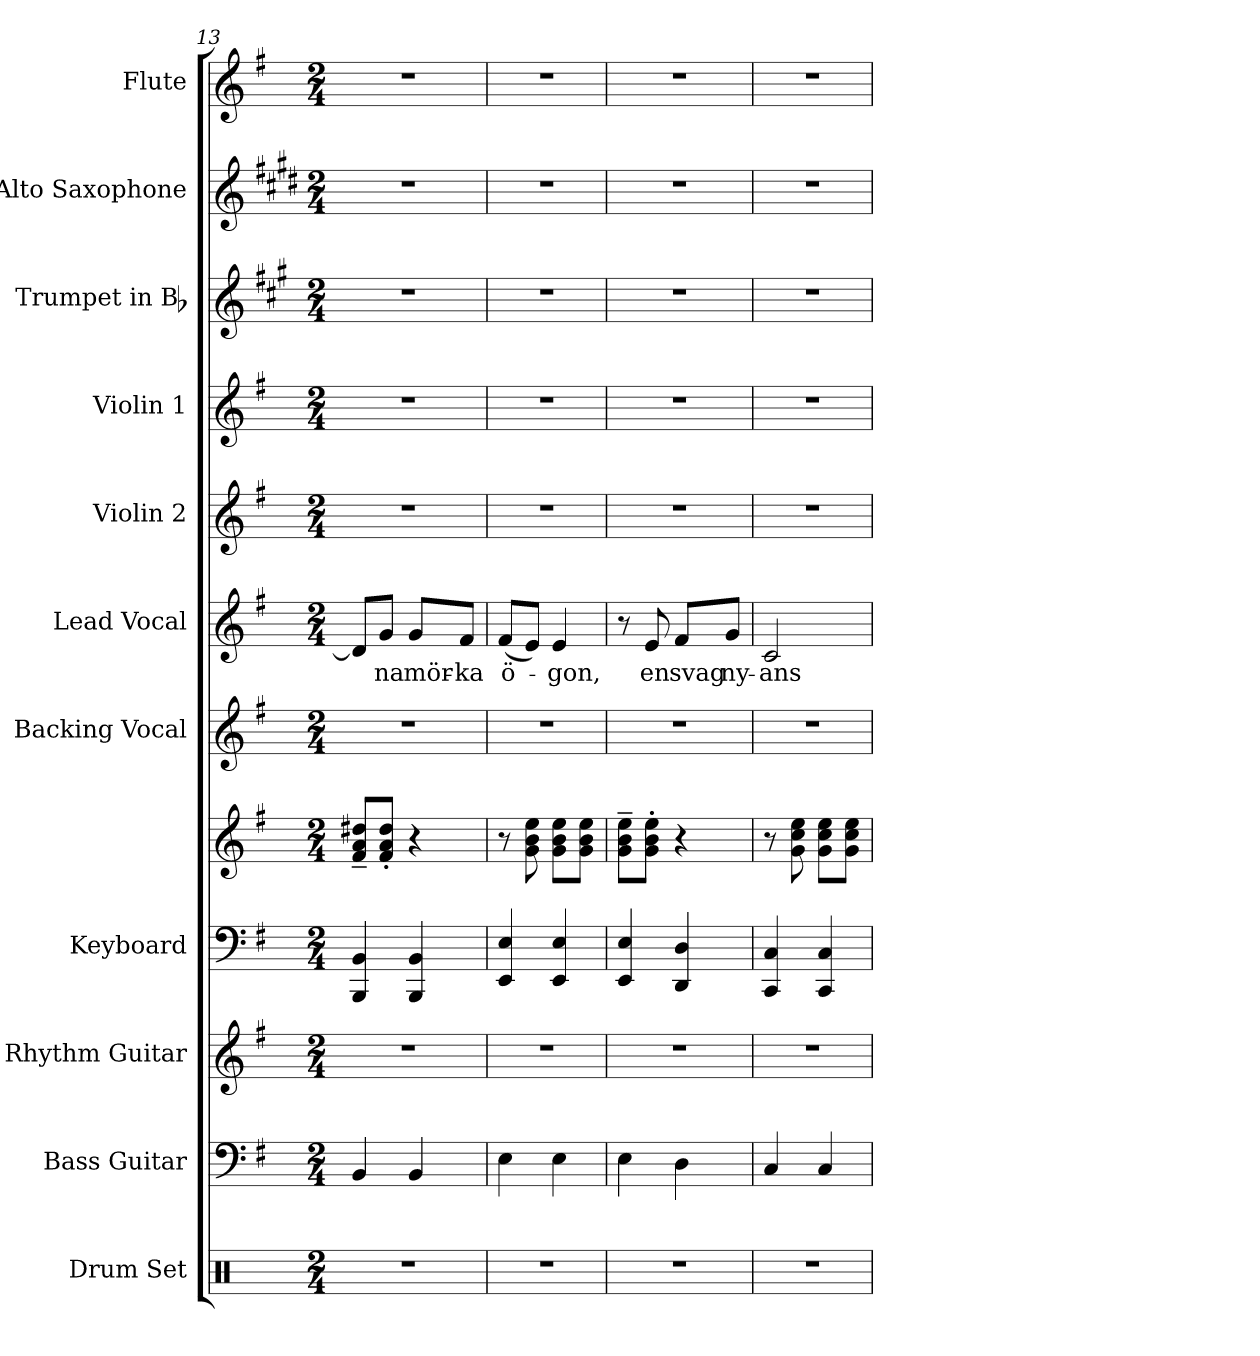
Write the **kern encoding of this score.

**kern	**kern	**kern	**kern	**kern	**kern	**kern	**text	**kern	**kern	**kern	**kern	**kern
*part11	*part10	*part9	*part8	*part8	*part7	*part6	*part6	*part5	*part4	*part3	*part2	*part1
*staff12	*staff11	*staff10	*staff9	*staff8	*staff7	*staff6	*staff6	*staff5	*staff4	*staff3	*staff2	*staff1
*I"Drum Set	*I"Bass Guitar	*I"Rhythm Guitar	*I"Keyboard	*	*I"Backing Vocal	*I"Lead Vocal	*	*I"Violin 2	*I"Violin 1	*I"Trumpet in Bb	*I"Alto Saxophone	*I"Flute
*I'Dr.	*I'Bass	*I'Rhy.	*I'Kbd.	*	*	*	*	*I'Vln. 2	*I'Vln. 1	*I'Tpt.	*I'Alto Sax.	*I'Fl.
*clefX	*clefF4	*clefG2	*clefF4	*clefG2	*clefG2	*clefG2	*	*clefG2	*clefG2	*clefG2	*clefG2	*clefG2
*	*ITrd7c12	*ITrd7c12	*	*	*	*	*	*	*	*ITrd1c2	*ITrd5c9	*
*k[]	*k[f#]	*k[f#]	*k[f#]	*k[f#]	*k[f#]	*k[f#]	*	*k[f#]	*k[f#]	*k[f#]	*k[f#]	*k[f#]
*C:	*G:	*G:	*G:	*G:	*G:	*G:	*	*G:	*G:	*G:	*G:	*G:
*M2/4	*M2/4	*M2/4	*M2/4	*M2/4	*M2/4	*M2/4	*	*M2/4	*M2/4	*M2/4	*M2/4	*M2/4
=13	=13	=13	=13	=13	=13	=13	=13	=13	=13	=13	=13	=13
!LO:N:vis=1	!	!LO:N:vis=1	!	!	!LO:N:vis=1	!	!	!LO:N:vis=1	!LO:N:vis=1	!LO:N:vis=1	!LO:N:vis=1	!LO:N:vis=1
2r	4BBBi/	2r	4BBBi/ 4BBi	8f#i/~ 8ai~ 8dd#Xi~L	2r	8di/L]	.	2r	2r	2r	2r	2r
!	!	!	!	!	!	!	!LO:LY:b:color=#000000	!	!	!	!	!
.	.	.	.	8f#i/' 8ai' 8dd#i'J	.	8gi/J	-na	.	.	.	.	.
!	!	!	!	!	!	!	!LO:LY:b:color=#000000	!	!	!	!	!
.	4BBBi/	.	4BBBi/ 4BBi	4r	.	8gi/L	mör-	.	.	.	.	.
!	!	!	!	!	!	!	!LO:LY:b:color=#000000	!	!	!	!	!
.	.	.	.	.	.	8f#i/J	-ka	.	.	.	.	.
=14	=14	=14	=14	=14	=14	=14	=14	=14	=14	=14	=14	=14
!LO:N:vis=1	!	!LO:N:vis=1	!	!	!LO:N:vis=1	!	!	!	!	!	!	!
!	!	!	!	!	!	!	!LO:LY:b:color=#000000	!LO:N:vis=1	!LO:N:vis=1	!LO:N:vis=1	!LO:N:vis=1	!LO:N:vis=1
2r	4EEi\	2r	4EEi/ 4Ei	8r	2r	(8f#i/L	ö-	2r	2r	2r	2r	2r
.	.	.	.	8gi\ 8bi 8eei	.	8ei/J)	.	.	.	.	.	.
!	!	!	!	!	!	!	!LO:LY:b:color=#000000	!	!	!	!	!
.	4EEi\	.	4EEi/ 4Ei	8gi\ 8bi 8eeiL	.	4ei/	-gon,	.	.	.	.	.
.	.	.	.	8gi\ 8bi 8eeiJ	.	.	.	.	.	.	.	.
!!LO:PB:g=z
=15	=15	=15	=15	=15	=15	=15	=15	=15	=15	=15	=15	=15
!LO:N:vis=1	!	!LO:N:vis=1	!	!	!LO:N:vis=1	!	!	!LO:N:vis=1	!LO:N:vis=1	!LO:N:vis=1	!LO:N:vis=1	!LO:N:vis=1
2r	4EEi\	2r	4EEi/ 4Ei	8gi\~ 8bi~ 8eei~L	2r	8r	.	2r	2r	2r	2r	2r
!	!	!	!	!	!	!	!LO:LY:b:color=#000000	!	!	!	!	!
.	.	.	.	8gi\' 8bi' 8eei'J	.	8ei/	en	.	.	.	.	.
!	!	!	!	!	!	!	!LO:LY:b:color=#000000	!	!	!	!	!
.	4DDi\	.	4DDi/ 4Di	4r	.	8f#i/L	svag	.	.	.	.	.
!	!	!	!	!	!	!	!LO:LY:b:color=#000000	!	!	!	!	!
.	.	.	.	.	.	8gi/J	ny-	.	.	.	.	.
=16	=16	=16	=16	=16	=16	=16	=16	=16	=16	=16	=16	=16
!LO:N:vis=1	!	!LO:N:vis=1	!	!	!LO:N:vis=1	!	!	!	!	!	!	!
!	!	!	!	!	!	!	!LO:LY:b:color=#000000	!LO:N:vis=1	!LO:N:vis=1	!LO:N:vis=1	!LO:N:vis=1	!LO:N:vis=1
2r	4CCi/	2r	4CCi/ 4Ci	8r	2r	2ci/	-ans	2r	2r	2r	2r	2r
.	.	.	.	8gi\ 8cci 8eei	.	.	.	.	.	.	.	.
.	4CCi/	.	4CCi/ 4Ci	8gi\ 8cci 8eeiL	.	.	.	.	.	.	.	.
.	.	.	.	8gi\ 8cci 8eeiJ	.	.	.	.	.	.	.	.
=	=	=	=	=	=	=	=	=	=	=	=	=
*-	*-	*-	*-	*-	*-	*-	*-	*-	*-	*-	*-	*-
